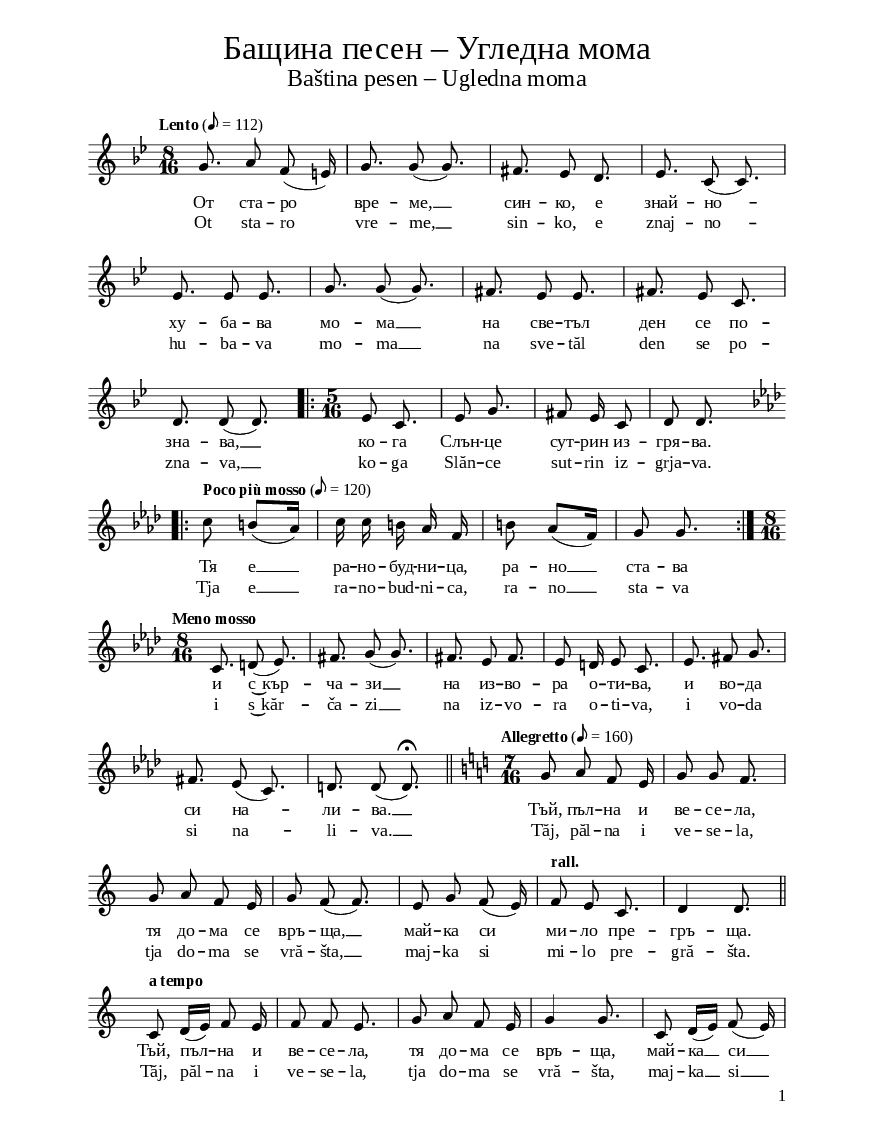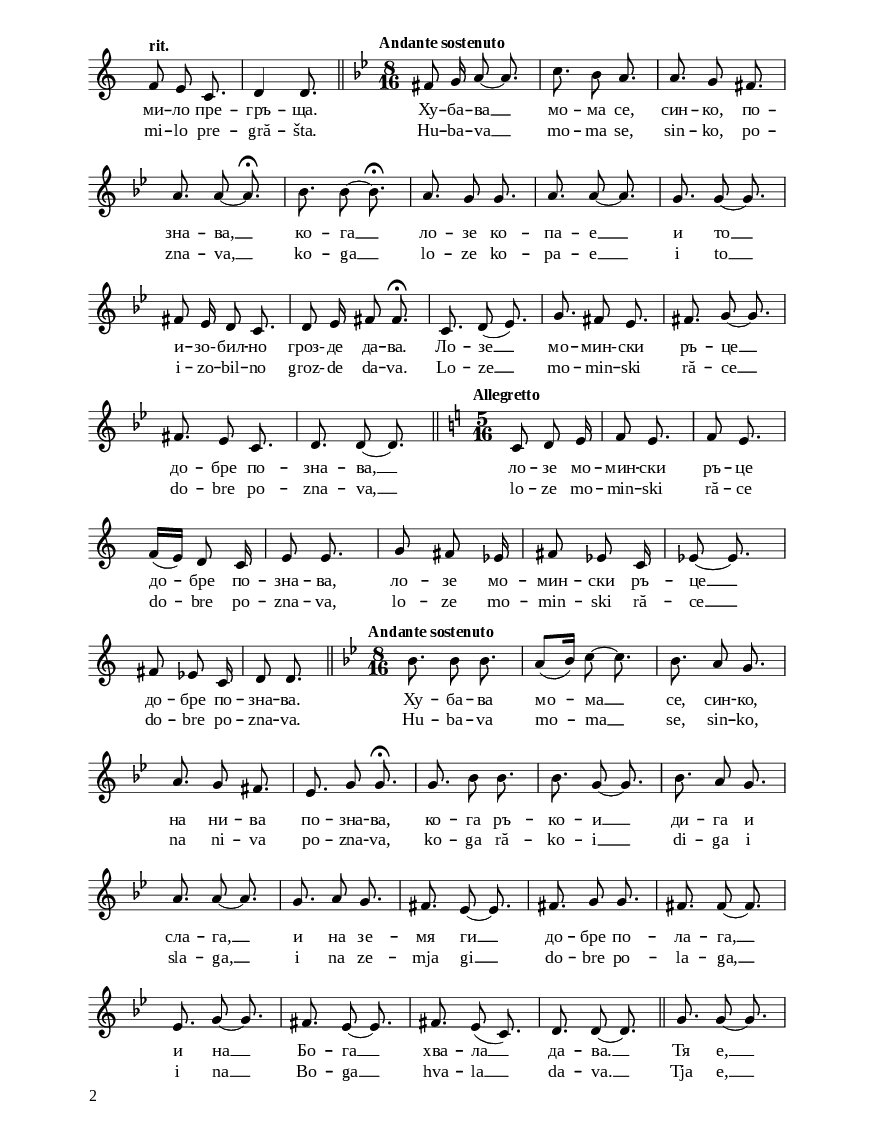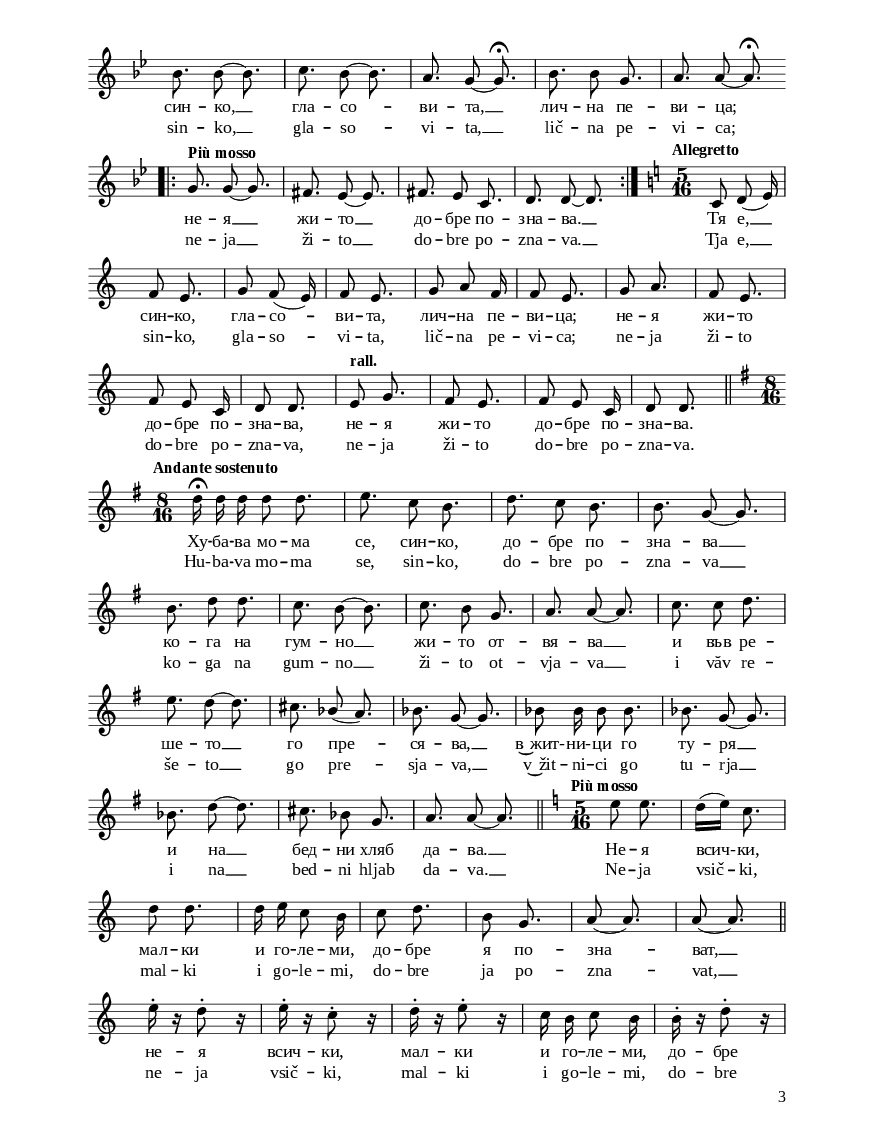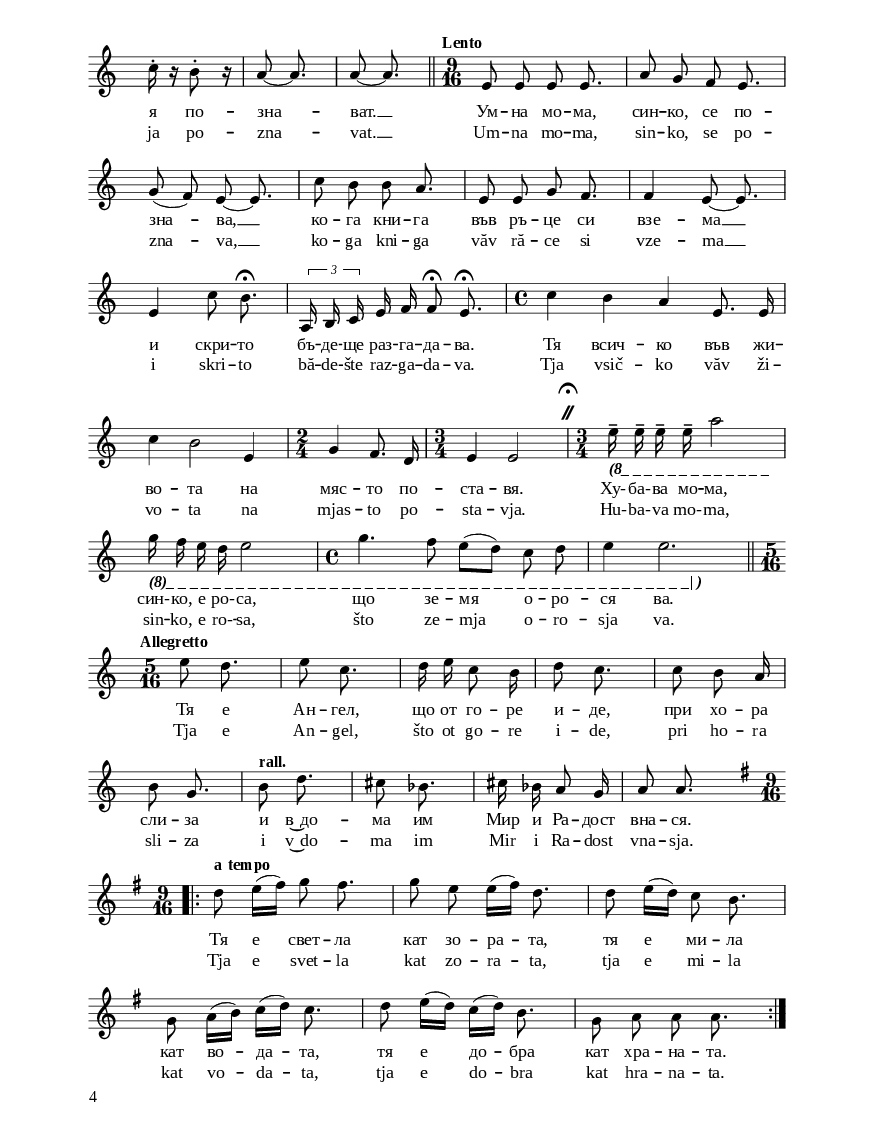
\version "2.24.1"

% include paper part and global functions
\include "include/globals.ily"

\bookpart {
  \label #'ref138
  \tocItem \markup "Бащина песен – Угледна мома –  Baština pesen – Ugledna moma "
  \include "include/bookpart-paper.ily"
  \score {
    \include "include/score-layout.ily"

    \new Voice  \relative c' {
      \clef treble
      \key g \minor
      \time 8/16
      \tempoFunc "Lento" 8 "112"
      \autoBeamOff
      g'8. a8 f(e16) |
      g8. g8(g8.) |
      fis8. ees8 d8. |
      ees8. c8(c8.) | \break

      ees8. ees8 ees8. |
      g8. g8(g8.)  |
      fis8. ees8 ees8.  |
      fis8. ees8 c8.  | \break

      d8. d8(d8.)  |
      \bar ".|:" \time 5/16 ees8 c8.  |
      ees8 g8. |
      fis8 ees16 c8  |
      d8 d8. | \bar ":|." \break
      

      \bar ".|:" 
      \tempoFunc "Poco più mosso" 8 "120"
      \key f \minor
      c'8 b8[(aes16)] |  |
      c16 c b aes f |  |
      b8 aes([f16])  |
      g8 g8. | \bar ":|."

      \time 8/16 \break
      \tempo "Meno mosso" c,8. d8(ees8.) |
      fis8. g8 (g8.) |
      fis8. ees8 fis8. |
      ees8 d16 ees8 c8. |
      ees8. fis8 g8. | \break

      fis8.ees8(c8.) |
      d8. d8(d8.\fermata) | \bar "||"
      \time 7/16
      \key c \major
      \tempoFunc "Allegretto" 8 "160"
      g8 a f e16 |
      g8 g f8. | \break

      g8 a f e16 |
      g8 f(f8.) |
      e8 g f(e16) |
      \tempo "rall." f8 e c8. |
      d4 d8. | \bar "||" \break

      \tempo "a tempo"
      c8 d16[(e)] f8 e16 |
      f8 f e8. |
      g8 a f e16 |
      g4 g8. |
      c,8 d16[(e)] f8(e16) | \break

      \tempo "rit."
      f8 e c8. |
      d4 d8. | \bar "||"
      \key g \minor
      \time 8/16
      \tempo "Andante sostenuto"
      fis8 g16 a8~ a8. |
      c8. bes8 a8. |
      a8. g8 fis8. | \break

      a8. a8~ a8.\fermata |
      bes8. bes8~ bes8.\fermata |
      a8. g8 g8. |
      a8. a8~ a8. |
      g8. g8~ g8. | \break

      fis8 ees16 d8 c8. |
      d8 ees16 fis8 fis8.\fermata |
      c8. d8(ees8.) |
      g8. fis8 ees8. |
      fis8. g8~ g8. | \break

      fis8. ees8 c8. |
      d8. d8~ d8. | \bar "||"
      \key c \major
      \time 5/16
      \tempo "Allegretto"
      c8 d e 16 |
      f8 e8. |
      f8 e8. | \break

      f16[(e)] d8 c16 |
      e8 e8.|
      g8 fis ees16 |
      fis8 ees8 c16 |
      ees8~ ees8. | \break

      fis8 ees8 c16 |
      d8 d8. | \bar "||"
      \key g \minor
      \time 8/16
      \tempo "Andante sostenuto"
      bes'8. bes8 bes8. |
      a8[(bes16)] c8~ c8. |
      bes8. a8 g8. | \break
      a8. g8 fis8. |
      ees8. g8 g8.\fermata |
      g8. bes8 bes8. |
      bes8. g8~ g8. |
      bes8. a8 g8. | \break

      a8. a8~ a8. |
      g8. a8 g8. |
      fis8. ees8~ ees8. |
      fis8. g8 g8. |
      fis8. fis8~ fis8. | \break

      ees8. g8~ g8. |
      fis8. ees8~ ees8. |
      fis8. ees8(c8.) |
      d8. d8~ d8. | \bar "||"
      g8. g8~ g8. | \break

      bes8. bes8~ bes8. |
      c8. bes8~ bes8. |
      a8. g8~ g8.\fermata |
      bes8. bes8 g8. |
      a8. a8~ a8.\fermata | \break

      \bar ".|:" \tempo "Più mosso"
      g8. g8~ g8. |
      fis8. ees8~ ees8. |
      fis8. ees8 c8. |
      d8. d8~ d8. | \bar ":|."

      \key c \major
      \time 5/16
      \tempo "Allegretto"
      c8 d(e16) | \break

      f8 e8. |
      g8 f8(e16) |
      f8 e8. |
      g8 a f16 |
      f8 e8. |
      g8 a8. |
      f8 e8. | \break

      f8 e c16 |
      d8 d8. |
      \tempo "rall."
      e8 g8. |
      f8 e8. |
      f8 e c16 |
      d8 d8. | \bar "||"
      \time 8/16
      \key g \major
      \break

      \tempo "Andante sostenuto"
      d'16\fermata d d d8 d8. |
      e8. c8 b8. |
      d8. c8 b8. |
      b8. g8~ g8. \break

      b8. d8 d8. |
      c8. b8~ b8. |
      c8. b8 g8. |
      a8. a8~ a8. |
      c8. c8 d8. | \break

      e8. d8~ d8. |
      cis8. \stemUp bes8(a8.) \stemNeutral |
      bes8. g8~ g8. |
      bes8 bes16 bes8 bes8. |
      bes8. g8~ g8. | \break
      bes8. d8~ d8. |
      cis8. bes8 g8. |
      a8. a8~ a8. |  \bar "||"
      \key c \major
      \time 5/16
      \tempo "Più mosso" e'8 e8. |
      d16[(e)] c8. | \break
      d8 d8. |
      d16 e c8  b16 |
      c8 d8. |
      b8 g8. |
      a8~ a8. |
      a8~ a8. | \bar "||" \break

      e'16\staccato r16 d8\staccato r16 |
      e16\staccato r16 c8\staccato r16 |
      d16\staccato r16 e8\staccato r16 |
      c16 b c8 b16 |
      b16\staccato r16 d8\staccato r16 | \break

      c16\staccato r16 b8\staccato r16 |
      a8~ a8. |
      a8~ a8. |  \bar "||"
      \key a \minor
      \time 9/16
      \tempo "Lento" e8 e e e8. |
      a8 g f e8. | \break

      g8(f) e8~ e8. |
      c'8 b b a8. |
      e8 e g f8. |
      f4 e8~ e8. | \break

      e4 c'8 b8.\fermata |
      \tuplet 3/2 { a,16 b c } e f f8\fermata e8.\fermata |
      \time 4/4 c'4 b a e8. e16  \break |

      c'4 b2 e,4 |
      \time 2/4 g4 f8. d16 |
      \time 3/4 e4   e2 \mark\markup{ \column { \hspace #0 \center-align \normalsize \musicglyph #"scripts.ufermata"  \center-align \normalsize \musicglyph #"scripts.caesura.straight" }}
      |
      \bar "|"
      \time 3/4  | % 149

      e'16_\markup \bold \italic {"(8_ _ _ _ _ _ _ _ _ _ _ _ _"} --e16 --e16 --
      e16 --a2   \break | % 151
      g16_\markup \bold \italic {"(8)_ _ _ _ _ _ _ _ _ _ _ _ _ _ _ _ _ _ _ _ _ _ _ _ _ _ _ _ _ _ _ _ _ _ _ _ _ _ _ _ _ _ _ _ _| )"} f16 e16 d16
      e2 | % 152

      \time 4/4  | % 152
      g4.f8 e8 ( [d8 ] ) 
      c8 d8  | % 153
      e4 e2. \bar "||" \break
      \tempo "Allegretto"
      \time 5/16  | % 154
      e8 d8. | % 155
      e8 c8. | % 156
      d16 e16  c8 b16 |% 158
      d8 c8. | c8 b8 a16 | \break
      b8  g8. |
      b8 ^\markup{ \bold {rall.} }d8. | % 161
      cis8 bes8. | % 162
      cis16 bes16  a8  g16 | % 163
      a8  a8. \bar "||"

      \break \repeat volta 1 {
        | % 164
        \bar ".|:" \key g \major \time 9/16 | % 164
        d8 ^\markup{ \bold {a tempo} } e16 ( [
        fis16 ) ] g8 fis8. | % 165
        g8 e8 e16 ( [ \stemDown
        fis16 ) ]d8. | % 166
        d8 e16 ( [d16 ) ] \stemDown
        c8 b8. \break | % 167
        g8 a16 ( [  b16 ) ]c16 (
        [d16 ) ]c8. | % 168
        d8 e16 ( [d16 ) ] \stemDown
        c16 ( [d16 ) ]b8. | % 169
        g8  a8  a8  a8. \bar ":|."
      }


    }

    \addlyrics {
      От ста -- ро вре -- ме, __ син -- ко, е знай -- но --
      ху -- ба -- ва мо -- ма __ на све -- тъл ден се по --
      зна -- ва, __ ко -- га Слън -- це сут -- рин из -- гря -- ва.
      Тя е __ ра -- но -- буд -- ни -- ца, ра -- но __ ста -- ва
      и с~кър -- ча -- зи __ на из -- во -- ра о -- ти -- ва, и во -- да
      си на -- ли -- ва. __ Тъй, пъл -- на и ве -- се -- ла,
      тя до -- ма се връ -- ща, __ май -- ка си ми -- ло пре -- гръ -- ща.
      Тъй, пъл -- на и ве -- се -- ла,  тя до -- ма се връ -- ща, май -- ка __ си __
      ми -- ло пре -- гръ -- ща. Ху -- ба -- ва __ мо -- ма се, син -- ко, по --
      зна -- ва, __ ко -- га __ ло -- зе ко -- па -- е __ и то __ 
      и -- "зо-" -- бил -- но "гроз-" -- де да -- ва. Ло -- зе __ мо -- "мин-" -- ски ръ -- це __ 
      до -- бре по -- зна -- ва, __ ло -- зе мо -- мин -- ски ръ -- це
      до -- бре по -- зна -- ва, ло -- зе мо -- мин -- ски ръ -- це __ 
      до -- бре по -- зна -- ва. Ху -- ба -- ва мо -- ма __ се, син -- ко,
      на ни -- ва по -- зна -- ва, ко -- га ръ -- ко -- и __ ди -- га и
      сла -- га, __ и на  зе -- мя ги __ до -- бре по -- ла -- га, __
      и на __ Бо -- га __  хва -- ла __ да -- ва. __ Тя е, __
      син -- ко, __ гла -- со -- ви -- та, __  лич -- на пе -- ви -- ца;
      не -- я __ жи -- то __ до -- бре по -- зна -- ва. __ Тя е, __
      син -- ко, гла -- со -- ви -- та, лич -- на пе -- ви -- ца; не -- я жи -- то
      до -- бре по -- зна -- ва, не -- я жи -- то до -- бре по -- зна -- ва.
      Ху -- ба -- ва мо -- ма се, син -- ко, до -- бре по -- зна -- ва __ 
      ко -- га на гум -- но __  жи -- то от -- вя -- ва __ и във ре --
      ше -- то __ го пре -- ся -- ва, __ "в~жит-" -- "ни-" -- ци го ту -- ря __ 
      и на __  бед -- ни хляб да -- ва. __ Не -- я "всич-" -- ки,
      мал -- ки и го -- ле -- ми, до -- бре я по -- зна -- ват, __
      не -- я всич -- ки, мал -- ки и го -- ле -- ми, до -- бре
      я по -- зна -- ват. __ Ум -- на мо -- ма, син -- ко, се по --
      зна -- ва, __ ко -- га кни -- га във ръ -- це си взе -- ма __
      и скри -- то бъ -- де -- ще раз -- га -- да -- ва. Тя всич -- ко във жи --
      во -- та на мяс -- то по -- ста -- вя. "Ху-" -- "ба-" -- ва мо -- ма,
      "син-" -- ко, е "ро-" -- са, що зе -- мя о -- ро -- ся ва.
      Тя е Ан -- гел, що от го -- ре и -- де, при хо -- ра
      сли -- за  и в~до -- ма им Мир и Ра -- дост вна -- ся.
      Тя е свет -- ла кат зо -- ра -- та, тя е ми -- ла
      кат во -- да -- та, тя е до -- бра кат хра -- на -- та.
    }

    \addlyrics {
      Ot sta -- ro vre -- me, __ sin -- ko, e znaj -- no --
      hu -- ba -- va mo -- ma __ na sve -- tăl den se po --
      zna -- va, __ ko -- ga Slăn -- ce sut -- rin iz -- grja -- va.
      Tja e __ ra -- no -- bud -- ni -- ca, ra -- no __ sta -- va
      i s~kăr -- ča -- zi __ na iz -- vo -- ra o -- ti -- va, i vo -- da
      si na -- li -- va. __ Tăj, păl -- na i ve -- se -- la,
      tja do -- ma se vră -- šta, __ maj -- ka si mi -- lo pre -- gră -- šta.
      Tăj, păl -- na i ve -- se -- la,  tja do -- ma se vră -- šta, maj -- ka __ si __
      mi -- lo pre -- gră -- šta. Hu -- ba -- va __ mo -- ma se, sin -- ko, po --
      zna -- va, __  ko -- ga __  lo -- ze ko -- pa -- e __ i to __ 
      i -- zo -- bil -- no "groz-" -- de da -- va. Lo -- ze __ mo -- min -- ski ră -- ce __ 
      do -- bre po -- zna -- va, __ lo -- ze mo -- min -- ski ră -- ce
      do -- bre po -- zna -- va, lo -- ze mo -- min -- ski ră -- ce __ 
      do -- bre po -- zna -- va. Hu -- ba -- va mo -- ma __ se, sin -- ko,
      na ni -- va po -- zna -- va, ko -- ga ră -- ko -- i __ di -- ga i
      sla -- ga, __ i na  ze -- mja gi __ do -- bre po -- la -- ga, __ 
      i na __ Bo -- ga __ hva -- la __ da -- va. __ Tja e, __
      sin -- ko, __ gla -- so -- vi -- ta, __ lič -- na pe -- vi -- ca;
      ne -- ja __ ži -- to __ do -- bre po -- zna -- va. __ Tja e, __
      sin -- ko, gla -- so -- vi -- ta, lič -- na pe -- vi -- ca; ne -- ja ži -- to
      do -- bre po -- zna -- va, ne -- ja ži -- to do -- bre po -- zna -- va.
      "Hu-" -- ba -- va mo -- ma se, sin -- ko, do -- bre po -- zna -- va __ 
      ko -- ga na gum -- no __ ži -- to ot -- vja -- va __ i văv re --
      še -- to __ go pre -- sja -- va, __ v~žit -- ni -- ci go tu -- rja __ 
      i na __ bed -- ni hljab da -- va. __ Ne -- ja vsič -- ki,
      mal -- ki i go -- le -- mi, do -- bre ja po -- zna -- vat, __
      ne -- ja vsič -- ki, mal -- ki i go -- le -- mi, do -- bre
      ja po -- zna -- vat. __ Um -- na mo -- ma, sin -- ko, se po --
      zna -- va, __ ko -- ga kni -- ga văv ră -- ce si vze -- ma __
      i skri -- to bă -- de -- šte raz -- ga -- da -- va. Tja vsič -- ko văv ži --
      vo -- ta na mjas -- to po -- sta -- vja. "Hu-" -- "ba-" -- va "mo-" -- ma,
      sin -- ko, e "ro-" -- sa, što ze -- mja o -- ro -- sja va.
      Tja e An -- gel, što ot go -- re i -- de, pri ho -- ra
      sli -- za  i v~do -- ma im Mir i Ra -- dost vna -- sja.
      Tja e svet -- la kat zo -- ra -- ta, tja e mi -- la
      kat vo -- da -- ta, tja e do -- bra kat hra -- na -- ta.
    }

    \header {
      title = \titleFunc "Бащина песен – Угледна мома" "Baština pesen – Ugledna moma"
    }

    \midi{}

  } % score


\pageBreak

  % include foreign translation(s) of the song
  \version "2.24.0"

\markup \fill-line { \fontsize #deTitleFontSize "Das Lied des Vaters – schönes Mädchen" }
\markup \null
\markup \null
\markup \fontsize #deCoupletFontSize {
    \hspace #10
    \override #'(baseline-skip . 1.9)
    \column {


  \line { " "Seit alten Zeiten, mein Sohn, ist bekannt,  }

  \line { " "dass das schöne Mädchen am hellen Tag erkannt wird,  }

  \line { " "wenn die Sonne morgens aufgeht,  }

  \line { " "wenn die Sonne morgens aufgeht.  }
   \line { " " }

  \line { " "Es ist frühaufstehnd; es steht früh auf (2)  }

  \line { " "und geht mit den Krügen zu der Quelle,  }

  \line { " "und füllt Wasser.  }

  \line { " "So erfüllt und fröhlich,  }

  \line { " "geht es nach Hause  }

  \line { " "und umarmt lieblich ihre Mutter.  }
   \line { " " }

  \line { " "Das schöne Mädchen, mein Sohn, erkennt man dann,  }

  \line { " "wenn es den Weinberg umgräbt,  }

  \line { " "und er reichlich Trauben gibt.  }

  \line { " "Der Weinberg kennt gut die Hände des Mädchens.  }

   \line { " " }

  \line { " "Das schöne Mädchen, mein Sohn, erkennt man am Feld  }

  \line { " "wenn sie die Garben hebt und hinstellt,  }

  \line { " "sie gut auf dem Boden hinlegt,  }

  \line { " "und Gott lobpreist.  }
   \line { " " }

  \line { " "Sie ist, mein Sohn stimmgewaltig,  }

  \line { " "eine schöne Sängerin;  }

  \line { " "der Weizen kennt sie gut,  }

  \line { " "der Weizen kennt sie gut.  }

  \line { " "Sie ist, mein Sohn stimmgewaltig,  }

  \line { " "eine gute Sängerin;  }

  \line { " "der Weizen kennt sie gut,  }

  \line { " "der Weizen kennt sie gut.  }

  \line { " "Das schöne Mädchen, mein Sohn, erkennt man gut,
  }
  \line { " "wenn sie in der Tenne den Weizen drischt,  }

  \line { " "ihn durchsiebt,  }

  \line { " "ihn in den Speicher bringt   }

  \line { " "und den Armen Brot gibt.  }

  \line { " "Kleine und Große kennen sie gut.  }
   \line { " " }

  \line { " "Ein kluges Mädchen, mein Sohn erkennt man,  }

  \line { " "wenn es ein Buch in die Hände nimmt   }

  \line { " "und die verborgene Zukunft enträtselt.  }

  \line { " "Es stellt alles an seinem Platz.  }

  \line { " "Ein schönes Mädchen, mein Sohn, ist der Tau,  }

  \line { " "der den Boden befeuchtet.  }

  \line { " "Es ist ein Engel, der von oben kommt,  }

  \line { " "zu den Menschen herabsteigt,  }

  \line { " "und bringt Frieden und Freude in ihrem Zuhause.  }

  \line { " "Es ist hell wie die Morgenröte,  }

  \line { " "es ist lieb wie das Wasser,  }

  \line { " "es ist gut wie das Essen.  }




  }
}


} % bookpart
